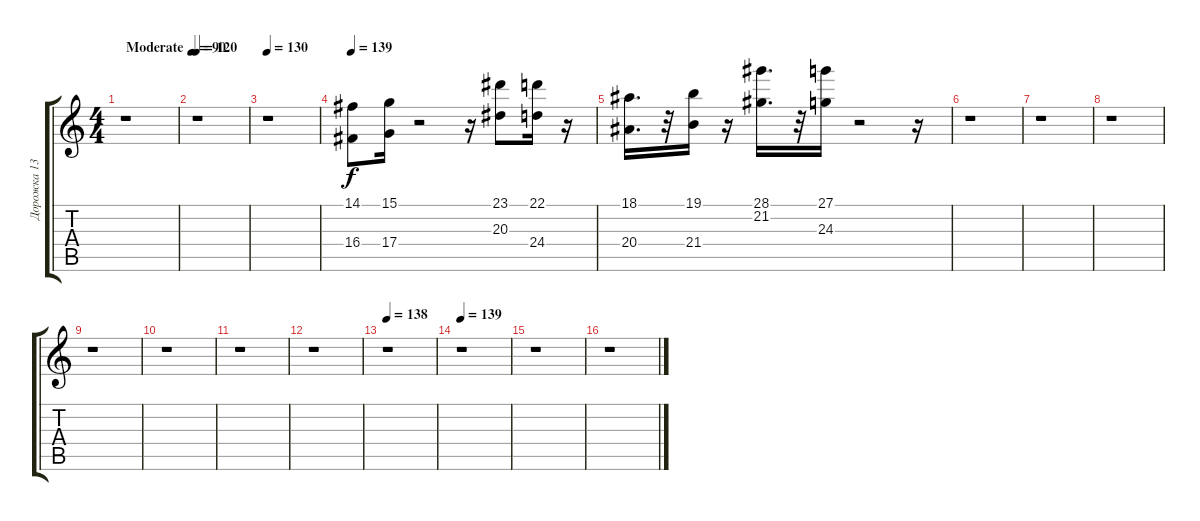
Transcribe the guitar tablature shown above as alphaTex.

\track ("Дорожка 13" "Дорожка 13") {instrument acousticgrandpiano}
\staff {score tabs}
\tuning (E4 B3 G3 D3 A2 E2) {hide}
\ts (4 4)
\tempo (90 "Moderate")
\clef g2
\ks c
r.1{dy f instrument acousticgrandpiano} |
\tempo 120
r.1 |
\tempo 130
r.1 |
\tempo 139
(14.1 16.4).8 (15.1 17.4).16 r.2 r.16 (23.1 20.3).8 (22.1 24.4).16 r.16 |
(18.1 20.4).16{d} r.32 (19.1 21.4).16 r.16 (28.1 21.2).16{d} r.32 (27.1 24.3).16 r.2 r.16 |
r.1 |
r.1 |
r.1 |
r.1 |
r.1 |
r.1 |
r.1 |
\tempo 138
r.1 |
\tempo 139
r.1 |
r.1 |
r.1
